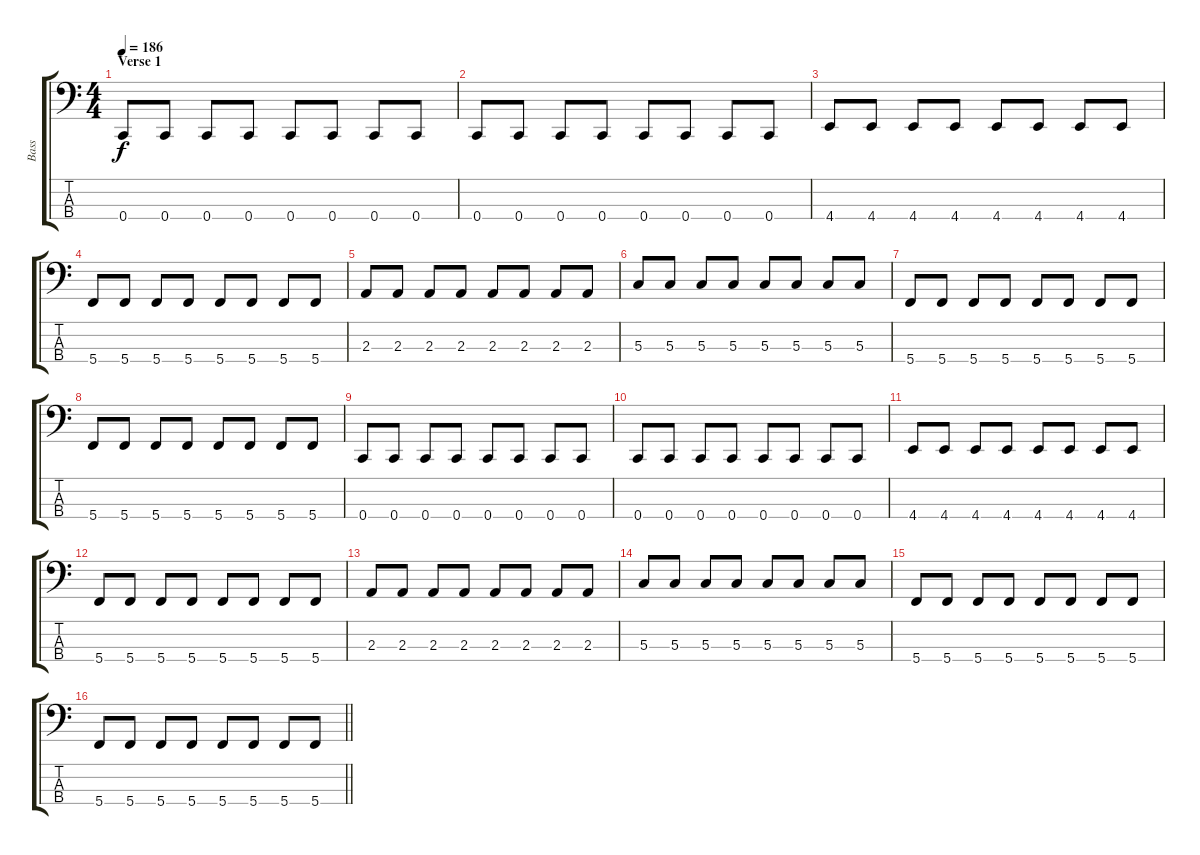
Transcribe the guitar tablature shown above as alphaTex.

\track ("Bass" "Bass") {instrument electricbasspick}
\staff {score tabs}
\tuning (F2 C2 G1 C1) {hide}
\ts (4 4)
\section ("" "Verse 1")
\tempo 186
\clef f4
\ks c
0.4.8{dy f} 0.4.8 0.4.8 0.4.8 0.4.8 0.4.8 0.4.8 0.4.8 |
0.4.8 0.4.8 0.4.8 0.4.8 0.4.8 0.4.8 0.4.8 0.4.8 |
4.4.8 4.4.8 4.4.8 4.4.8 4.4.8 4.4.8 4.4.8 4.4.8 |
5.4.8 5.4.8 5.4.8 5.4.8 5.4.8 5.4.8 5.4.8 5.4.8 |
2.3.8 2.3.8 2.3.8 2.3.8 2.3.8 2.3.8 2.3.8 2.3.8 |
5.3.8 5.3.8 5.3.8 5.3.8 5.3.8 5.3.8 5.3.8 5.3.8 |
5.4.8 5.4.8 5.4.8 5.4.8 5.4.8 5.4.8 5.4.8 5.4.8 |
5.4.8 5.4.8 5.4.8 5.4.8 5.4.8 5.4.8 5.4.8 5.4.8 |
0.4.8 0.4.8 0.4.8 0.4.8 0.4.8 0.4.8 0.4.8 0.4.8 |
0.4.8 0.4.8 0.4.8 0.4.8 0.4.8 0.4.8 0.4.8 0.4.8 |
4.4.8 4.4.8 4.4.8 4.4.8 4.4.8 4.4.8 4.4.8 4.4.8 |
5.4.8 5.4.8 5.4.8 5.4.8 5.4.8 5.4.8 5.4.8 5.4.8 |
2.3.8 2.3.8 2.3.8 2.3.8 2.3.8 2.3.8 2.3.8 2.3.8 |
5.3.8 5.3.8 5.3.8 5.3.8 5.3.8 5.3.8 5.3.8 5.3.8 |
5.4.8 5.4.8 5.4.8 5.4.8 5.4.8 5.4.8 5.4.8 5.4.8 |
\barLineRight lightlight
5.4.8 5.4.8 5.4.8 5.4.8 5.4.8 5.4.8 5.4.8 5.4.8
